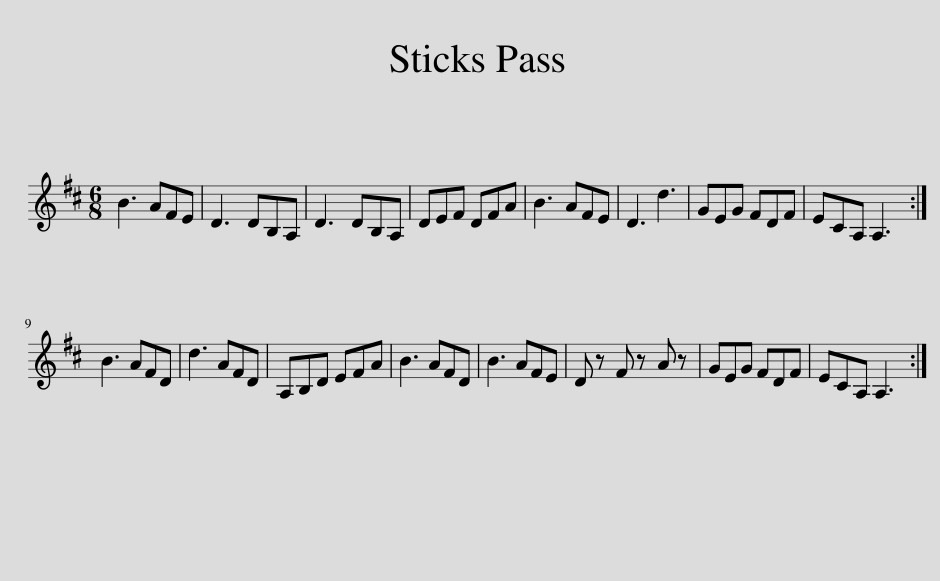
X:1
L:1/8
M:6/8
I:linebreak $
K:D
V:1 treble
V:1
 B3 AFE | D3 DB,A, | D3 DB,A, | DEF DFA | B3 AFE | %5
 D3 d3 | GEG FDF | ECA, A,3 :|$ B3 AFD | d3 AFD | %10
 A,B,D EFA | B3 AFD | B3 AFE | D z F z A z | GEG FDF | %15
 ECA, A,3 :| %16
